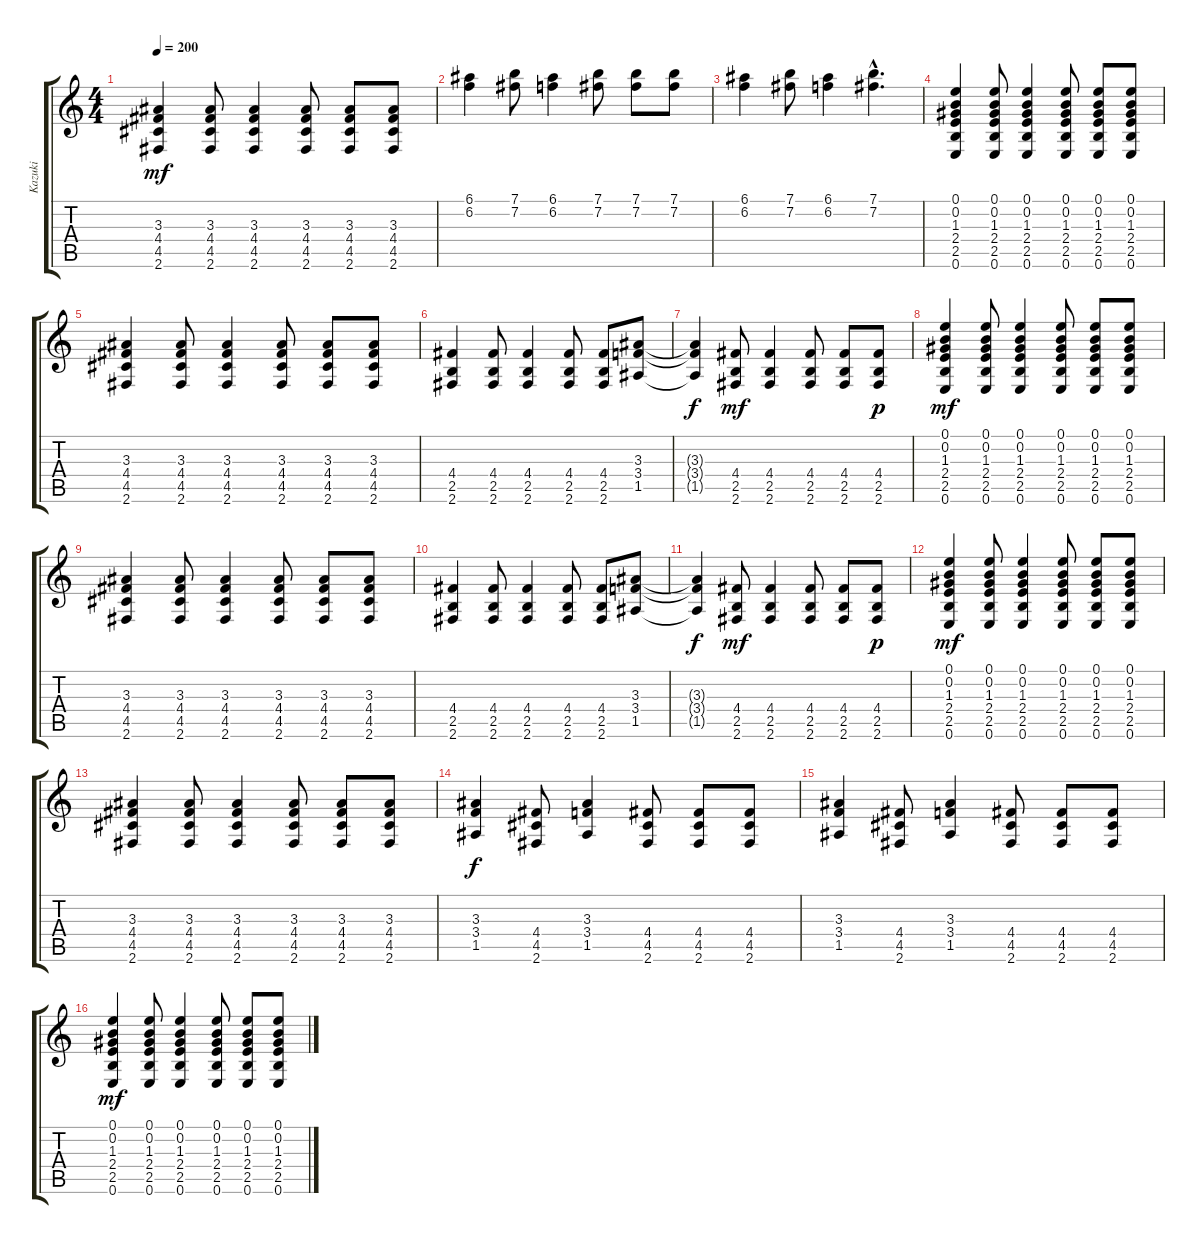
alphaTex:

\track ("Kazuki" "Kazuki") {instrument distortionguitar}
\staff {score tabs}
\tuning (E4 B3 G3 D3 A2 E2) {hide}
\ts (4 4)
\tempo 200
\clef g2
\ks c
(3.3 4.4 4.5 2.6).4{dy mf} (3.3 4.4 4.5 2.6).8 (3.3 4.4 4.5 2.6).4 (3.3 4.4 4.5 2.6).8 (3.3 4.4 4.5 2.6).8 (3.3 4.4 4.5 2.6).8 |
(6.1 6.2).4 (7.1 7.2).8 (6.1 6.2).4 (7.1 7.2).8 (7.1 7.2).8 (7.1 7.2).8 |
(6.1 6.2).4 (7.1 7.2).8 (6.1 6.2).4 (7.1{hac} 7.2{hac}).4{d} |
(0.1 0.2 1.3 2.4 2.5 0.6).4 (0.1 0.2 1.3 2.4 2.5 0.6).8 (0.1 0.2 1.3 2.4 2.5 0.6).4 (0.1 0.2 1.3 2.4 2.5 0.6).8 (0.1 0.2 1.3 2.4 2.5 0.6).8 (0.1 0.2 1.3 2.4 2.5 0.6).8 |
(3.3 4.4 4.5 2.6).4 (3.3 4.4 4.5 2.6).8 (3.3 4.4 4.5 2.6).4 (3.3 4.4 4.5 2.6).8 (3.3 4.4 4.5 2.6).8 (3.3 4.4 4.5 2.6).8 |
(4.4 2.5 2.6).4 (4.4 2.5 2.6).8 (4.4 2.5 2.6).4 (4.4 2.5 2.6).8 (4.4 2.5 2.6).8 (3.3 3.4 1.5).8 |
(3.3{t} 3.4{t} 1.5{t}).4{dy f} (4.4 2.5 2.6).8{dy mf} (4.4 2.5 2.6).4 (4.4 2.5 2.6).8 (4.4 2.5 2.6).8 (4.4 2.5 2.6).8{dy p} |
(0.1 0.2 1.3 2.4 2.5 0.6).4{dy mf} (0.1 0.2 1.3 2.4 2.5 0.6).8 (0.1 0.2 1.3 2.4 2.5 0.6).4 (0.1 0.2 1.3 2.4 2.5 0.6).8 (0.1 0.2 1.3 2.4 2.5 0.6).8 (0.1 0.2 1.3 2.4 2.5 0.6).8 |
(3.3 4.4 4.5 2.6).4 (3.3 4.4 4.5 2.6).8 (3.3 4.4 4.5 2.6).4 (3.3 4.4 4.5 2.6).8 (3.3 4.4 4.5 2.6).8 (3.3 4.4 4.5 2.6).8 |
(4.4 2.5 2.6).4 (4.4 2.5 2.6).8 (4.4 2.5 2.6).4 (4.4 2.5 2.6).8 (4.4 2.5 2.6).8 (3.3 3.4 1.5).8 |
(3.3{t} 3.4{t} 1.5{t}).4{dy f} (4.4 2.5 2.6).8{dy mf} (4.4 2.5 2.6).4 (4.4 2.5 2.6).8 (4.4 2.5 2.6).8 (4.4 2.5 2.6).8{dy p} |
(0.1 0.2 1.3 2.4 2.5 0.6).4{dy mf} (0.1 0.2 1.3 2.4 2.5 0.6).8 (0.1 0.2 1.3 2.4 2.5 0.6).4 (0.1 0.2 1.3 2.4 2.5 0.6).8 (0.1 0.2 1.3 2.4 2.5 0.6).8 (0.1 0.2 1.3 2.4 2.5 0.6).8 |
(3.3 4.4 4.5 2.6).4 (3.3 4.4 4.5 2.6).8 (3.3 4.4 4.5 2.6).4 (3.3 4.4 4.5 2.6).8 (3.3 4.4 4.5 2.6).8 (3.3 4.4 4.5 2.6).8 |
(3.3 3.4 1.5).4{dy f} (4.4 4.5 2.6).8 (3.3 3.4 1.5).4 (4.4 4.5 2.6).8 (4.4 4.5 2.6).8 (4.4 4.5 2.6).8 |
(3.3 3.4 1.5).4 (4.4 4.5 2.6).8 (3.3 3.4 1.5).4 (4.4 4.5 2.6).8 (4.4 4.5 2.6).8 (4.4 4.5 2.6).8 |
(0.1 0.2 1.3 2.4 2.5 0.6).4{dy mf} (0.1 0.2 1.3 2.4 2.5 0.6).8 (0.1 0.2 1.3 2.4 2.5 0.6).4 (0.1 0.2 1.3 2.4 2.5 0.6).8 (0.1 0.2 1.3 2.4 2.5 0.6).8 (0.1 0.2 1.3 2.4 2.5 0.6).8
